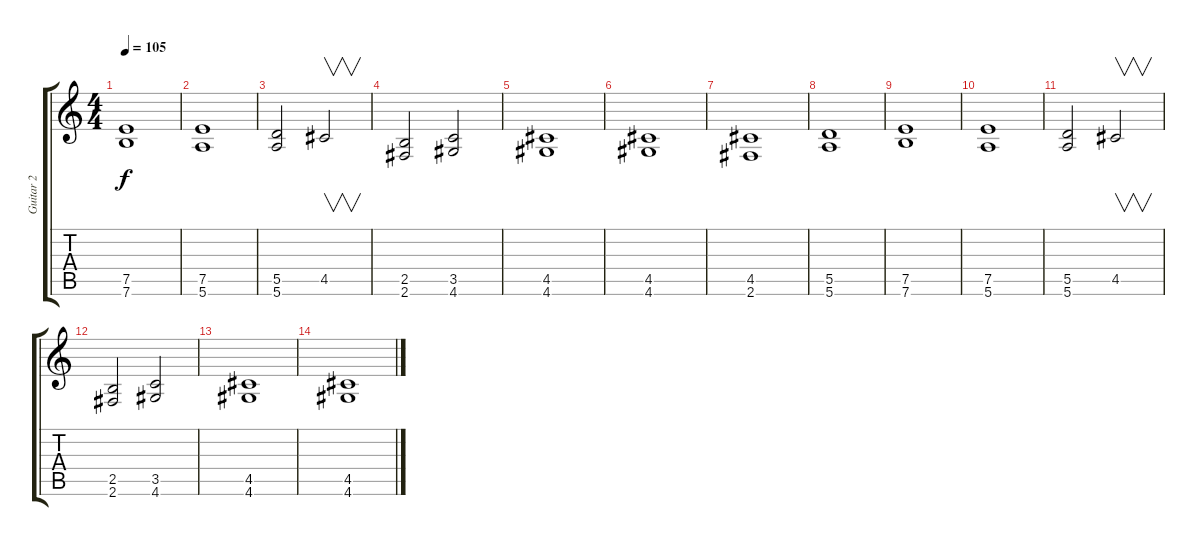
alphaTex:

\track ("Guitar 2" "Guitar 2") {instrument overdrivenguitar}
\staff {score tabs}
\tuning (E4 B3 G3 D3 A2 E2) {hide}
\ts (4 4)
\tempo 105
\clef g2
\ks c
(7.5 7.6).1{dy f} |
(7.5 5.6).1 |
(5.5 5.6).2 4.5.2{v} |
(2.5 2.6).2 (3.5 4.6).2 |
(4.5 4.6).1 |
(4.5 4.6).1 |
(4.5 2.6).1{volume 11} |
(5.5 5.6).1 |
(7.5 7.6).1 |
(7.5 5.6).1 |
(5.5 5.6).2{volume 5} 4.5.2{v} |
(2.5 2.6).2 (3.5 4.6).2 |
(4.5 4.6).1 |
(4.5 4.6).1
